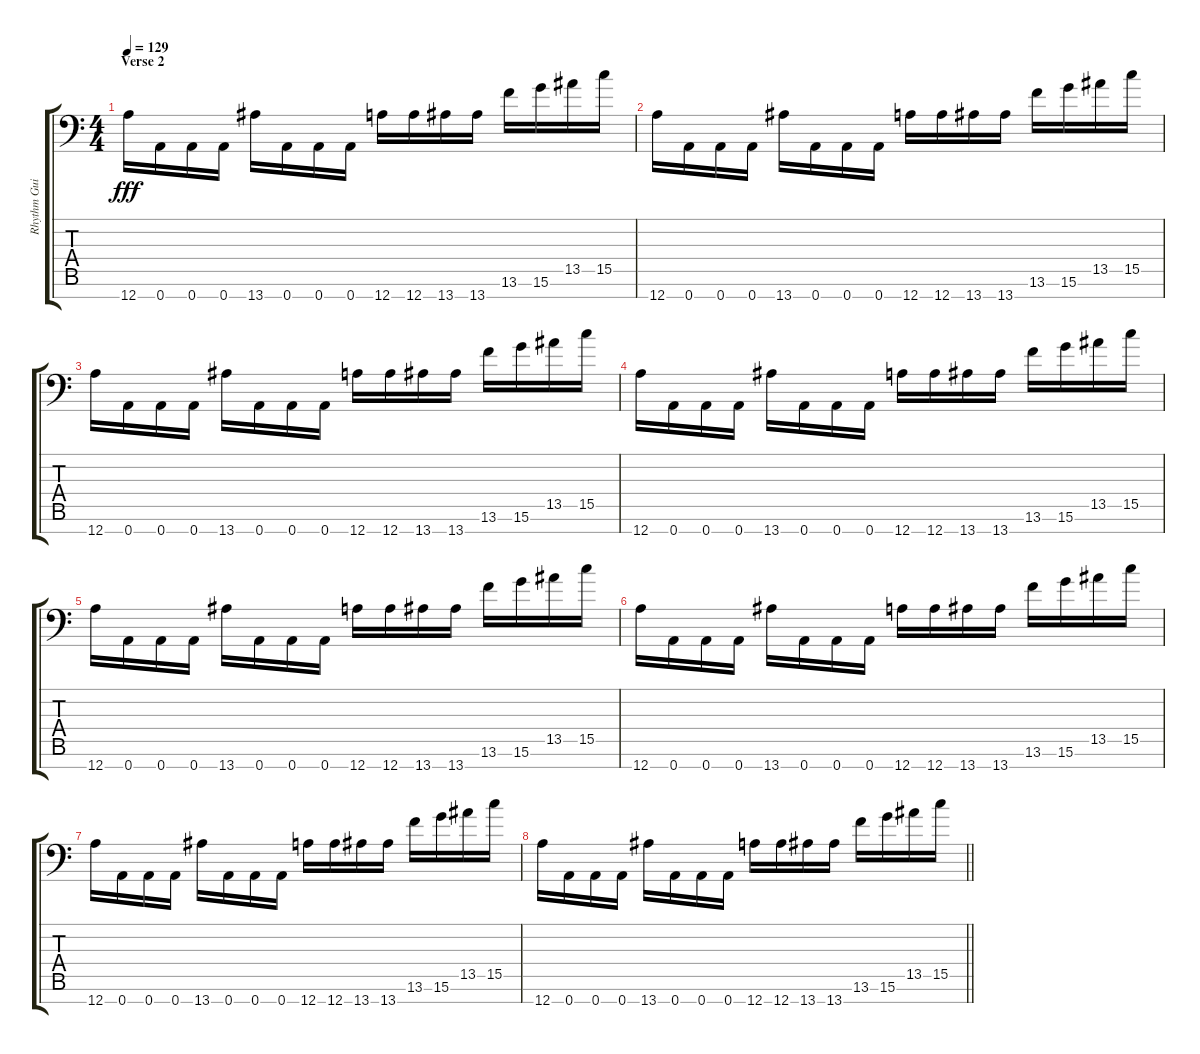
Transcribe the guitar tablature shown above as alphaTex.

\track ("Rhythm Guitar 2" "Rhythm Gui") {instrument overdrivenguitar}
\staff {score tabs}
\tuning (E4 B3 G3 D3 A2 E2 A1) {hide}
\ts (4 4)
\section ("" "Verse 2")
\tempo 129
\clef f4
\ks c
12.7.16{dy fff} 0.7.16 0.7.16 0.7.16 13.7.16 0.7.16 0.7.16 0.7.16 12.7.16 12.7.16 13.7.16 13.7.16 13.6.16 15.6.16 13.5.16 15.5.16 |
12.7.16 0.7.16 0.7.16 0.7.16 13.7.16 0.7.16 0.7.16 0.7.16 12.7.16 12.7.16 13.7.16 13.7.16 13.6.16 15.6.16 13.5.16 15.5.16 |
12.7.16 0.7.16 0.7.16 0.7.16 13.7.16 0.7.16 0.7.16 0.7.16 12.7.16 12.7.16 13.7.16 13.7.16 13.6.16 15.6.16 13.5.16 15.5.16 |
12.7.16 0.7.16 0.7.16 0.7.16 13.7.16 0.7.16 0.7.16 0.7.16 12.7.16 12.7.16 13.7.16 13.7.16 13.6.16 15.6.16 13.5.16 15.5.16 |
12.7.16 0.7.16 0.7.16 0.7.16 13.7.16 0.7.16 0.7.16 0.7.16 12.7.16 12.7.16 13.7.16 13.7.16 13.6.16 15.6.16 13.5.16 15.5.16 |
12.7.16 0.7.16 0.7.16 0.7.16 13.7.16 0.7.16 0.7.16 0.7.16 12.7.16 12.7.16 13.7.16 13.7.16 13.6.16 15.6.16 13.5.16 15.5.16 |
12.7.16 0.7.16 0.7.16 0.7.16 13.7.16 0.7.16 0.7.16 0.7.16 12.7.16 12.7.16 13.7.16 13.7.16 13.6.16 15.6.16 13.5.16 15.5.16 |
\barLineRight lightlight
12.7.16 0.7.16 0.7.16 0.7.16 13.7.16 0.7.16 0.7.16 0.7.16 12.7.16 12.7.16 13.7.16 13.7.16 13.6.16 15.6.16 13.5.16 15.5.16
